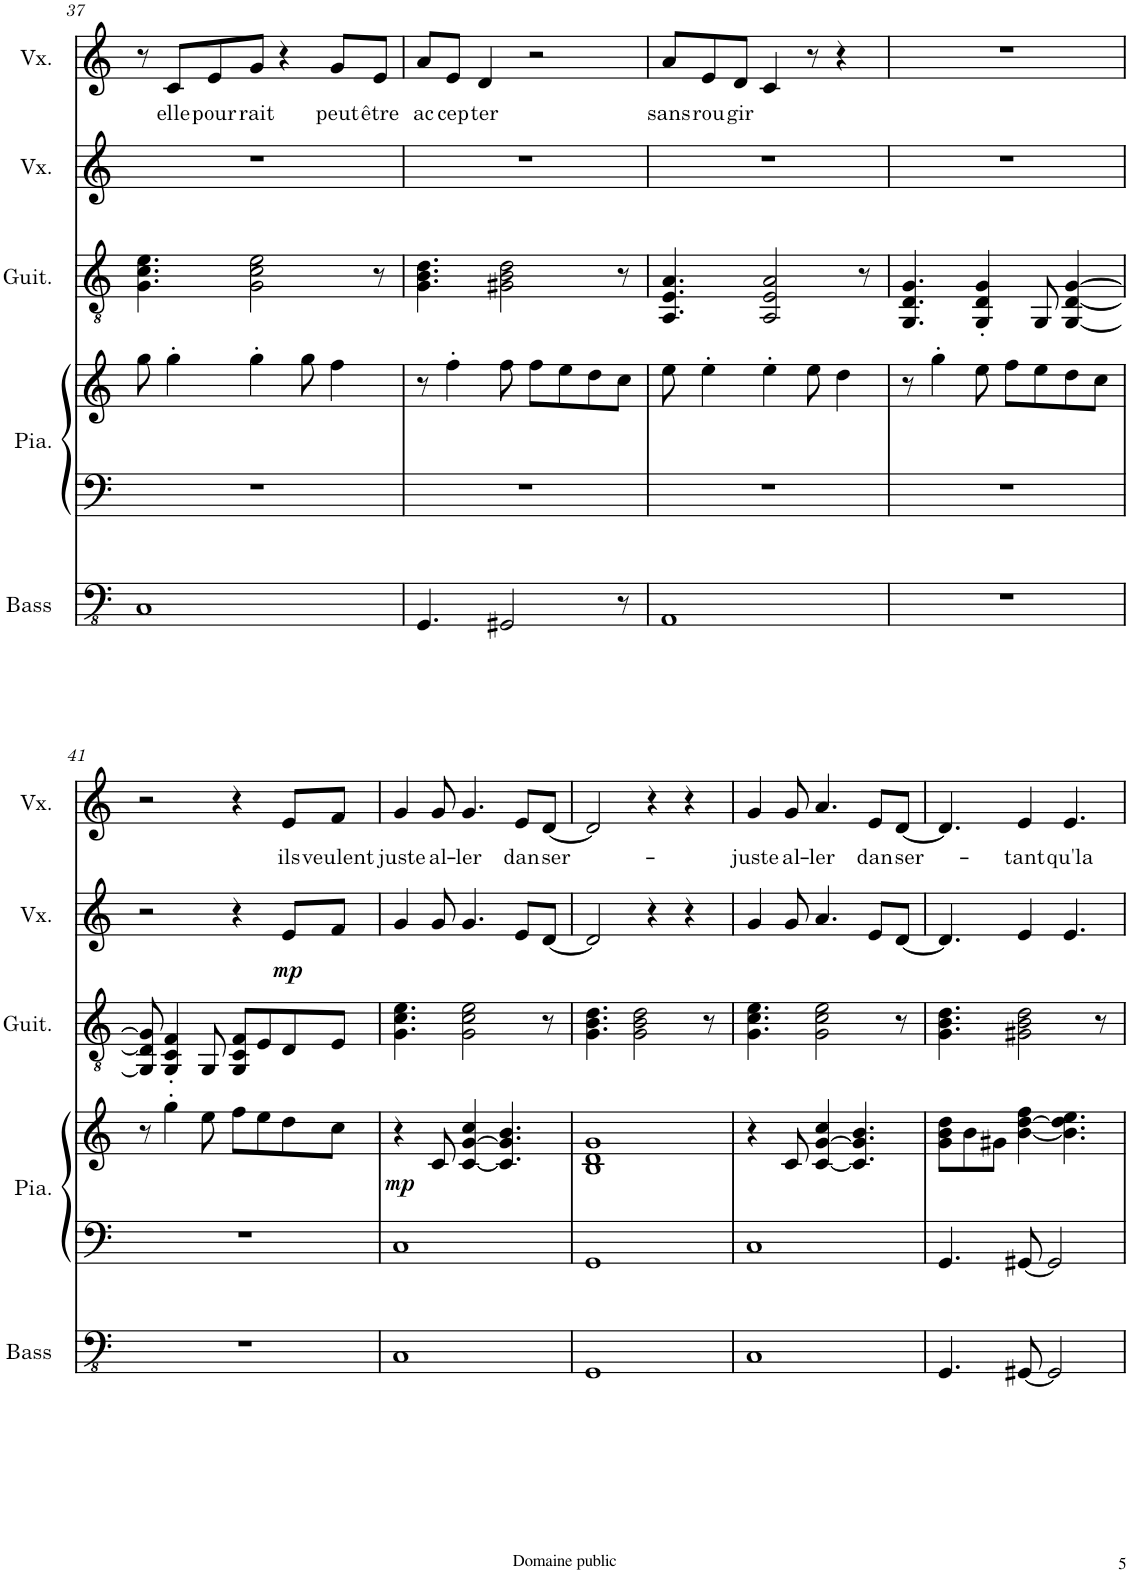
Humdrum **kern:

**kern	**kern	**kern	**dynam	**kern	**kern	**dynam	**kern	**text
*part5	*part4	*part4	*part4	*part3	*part2	*part2	*part1	*part1
*staff6	*staff5	*staff4	*staff4/5	*staff3	*staff2	*staff2	*staff1	*staff1
*I"Basse acoustique	*I"Piano	*	*	*I"Guitare acoustique	*I"Voix	*	*I"Voix	*
*I'Bass	*I'Pia.	*	*	*I'Guit.	*I'Vx.	*	*I'Vx.	*
!!LO:PB:g=z
*clefFv4	*clefF4	*clefG2	*	*clefGv2	*clefG2	*	*clefG2	*
*	*	*	*	*	*Trd7c12	*	*	*
*k[]	*k[]	*k[]	*	*k[]	*k[]	*	*k[]	*
*M4/4	*M4/4	*M4/4	*	*M4/4	*M4/4	*	*M4/4	*
=37	=37	=37	=37	=37	=37	=37	=37	=37
1CC	1r	8gg\	.	4.G\ 4.c\ 4.e\	1r	.	8r	.
!	!	!	!	!	!	!	!	!LO:LY:b
.	.	4gg'\	.	.	.	.	8c/L	elle
!	!	!	!	!	!	!	!	!LO:LY:b
.	.	.	.	.	.	.	8e/	pour-
!	!	!	!	!	!	!	!	!LO:LY:b
.	.	4gg'\	.	2G\ 2c\ 2e\	.	.	8g/J	-rait
.	.	.	.	.	.	.	4r	.
.	.	8gg\	.	.	.	.	.	.
!	!	!	!	!	!	!	!	!LO:LY:b
.	.	4ff\	.	.	.	.	8g/L	peut-
!	!	!	!	!	!	!	!	!LO:LY:b
.	.	.	.	8r	.	.	8e/J	-être
=38	=38	=38	=38	=38	=38	=38	=38	=38
!	!	!	!	!	!	!	!	!LO:LY:b
4.GGG/	1r	8r	.	4.G\ 4.B\ 4.d\	1r	.	8a/L	ac-
!	!	!	!	!	!	!	!	!LO:LY:b
.	.	4ff'\	.	.	.	.	8e/J	-cep-
!	!	!	!	!	!	!	!	!LO:LY:b
.	.	.	.	.	.	.	4d/	-ter
2GGG#X/	.	8ff\	.	2G#X\ 2B\ 2d\	.	.	.	.
.	.	8ff\L	.	.	.	.	2r	.
.	.	8ee\	.	.	.	.	.	.
.	.	8dd\	.	.	.	.	.	.
8r	.	8cc\J	.	8r	.	.	.	.
=39	=39	=39	=39	=39	=39	=39	=39	=39
!	!	!	!	!	!	!	!	!LO:LY:b
1AAA	1r	8ee\	.	4.AA/ 4.E/ 4.A/	1r	.	8a/L	sans
!	!	!	!	!	!	!	!	!LO:LY:b
.	.	4ee'\	.	.	.	.	8e/	rou-
!	!	!	!	!	!	!	!	!LO:LY:b
.	.	.	.	.	.	.	8d/J	-gir
.	.	4ee'\	.	2AA/ 2E/ 2A/	.	.	4c/	.
.	.	8ee\	.	.	.	.	8r	.
.	.	4dd\	.	.	.	.	4r	.
.	.	.	.	8r	.	.	.	.
=40	=40	=40	=40	=40	=40	=40	=40	=40
1r	1r	8r	.	4.GG/ 4.D/ 4.G/	1r	.	1r	.
.	.	4gg'\	.	.	.	.	.	.
.	.	8ee\	.	4GG/' 4D/' 4G/'	.	.	.	.
.	.	8ff\L	.	.	.	.	.	.
.	.	8ee\	.	8GG/	.	.	.	.
.	.	8dd\	.	[4GG/ [4D/ [4G/	.	.	.	.
.	.	8cc\J	.	.	.	.	.	.
!!LO:LB:g=z
=41	=41	=41	=41	=41	=41	=41	=41	=41
1r	1r	8r	.	8GG/] 8D/] 8G/]	2r	.	2r	.
.	.	4gg'\	.	4GG/' 4C/' 4F/'	.	.	.	.
.	.	8ee\	.	8GG/	.	.	.	.
.	.	8ff\L	.	8GG/ 8C/ 8F/L	4r	.	4r	.
.	.	8ee\	.	8E/	.	.	.	.
!	!	!	!	!	!	!LO:DY:b	!	!LO:LY:b
.	.	8dd\	.	8D/	8e/L	mp	8e/L	ils
!	!	!	!	!	!	!	!	!LO:LY:b
.	.	8cc\J	.	8E/J	8f/J	.	8f/J	veulent
=42	=42	=42	=42	=42	=42	=42	=42	=42
!	!	!	!LO:DY:b	!	!	!	!	!LO:LY:b
1CC	1C	4r	mp	4.G\ 4.c\ 4.e\	4g/	.	4g/	juste
!	!	!	!	!	!	!	!	!LO:LY:b
.	.	8c/	.	.	8g/	.	8g/	al-
!	!	!	!	!	!	!	!	!LO:LY:b
.	.	[4c/ [4g/ 4cc/	.	2G\ 2c\ 2e\	4.g/	.	4.g/	-ler
.	.	4.c/] 4.g/] 4.b/	.	.	.	.	.	.
!	!	!	!	!	!	!	!	!LO:LY:b
.	.	.	.	.	8e/L	.	8e/L	dan-
!	!	!	!	!	!	!	!	!LO:LY:b
.	.	.	.	8r	[8d/J	.	[8d/J	-ser-
=43	=43	=43	=43	=43	=43	=43	=43	=43
1GGG	1GG	1B 1d 1g	.	4.G\ 4.B\ 4.d\	2d/]	.	2d/]	.
.	.	.	.	2G\ 2B\ 2d\	.	.	.	.
.	.	.	.	.	4r	.	4r	.
.	.	.	.	.	4r	.	4r	.
.	.	.	.	8r	.	.	.	.
=44	=44	=44	=44	=44	=44	=44	=44	=44
!	!	!	!	!	!	!	!	!LO:LY:b
1CC	1C	4r	.	4.G\ 4.c\ 4.e\	4g/	.	4g/	-juste
!	!	!	!	!	!	!	!	!LO:LY:b
.	.	8c/	.	.	8g/	.	8g/	al-
!	!	!	!	!	!	!	!	!LO:LY:b
.	.	[4c/ [4g/ 4cc/	.	2G\ 2c\ 2e\	4.a/	.	4.a/	-ler
.	.	4.c/] 4.g/] 4.b/	.	.	.	.	.	.
!	!	!	!	!	!	!	!	!LO:LY:b
.	.	.	.	.	8e/L	.	8e/L	dan-
!	!	!	!	!	!	!	!	!LO:LY:b
.	.	.	.	8r	[8d/J	.	[8d/J	-ser-
=45	=45	=45	=45	=45	=45	=45	=45	=45
4.GGG/	4.GG/	8g\ 8b\ 8dd\L	.	4.G\ 4.B\ 4.d\	4.d/]	.	4.d/]	.
.	.	8b\	.	.	.	.	.	.
.	.	8g#X\J	.	.	.	.	.	.
!	!	!	!	!	!	!	!	!LO:LY:b
[8GGG#X/	[8GG#X/	[4b\ [4dd\ 4ff\	.	2G#X\ 2B\ 2d\	4e/	.	4e/	-tant
2GGG#/]	2GG#/]	.	.	.	.	.	.	.
!	!	!	!	!	!	!	!	!LO:LY:b
.	.	4.b\] 4.dd\] 4.ee\	.	.	4.e/	.	4.e/	qu'la
.	.	.	.	8r	.	.	.	.
=	=	=	=	=	=	=	=	=
*-	*-	*-	*-	*-	*-	*-	*-	*-
